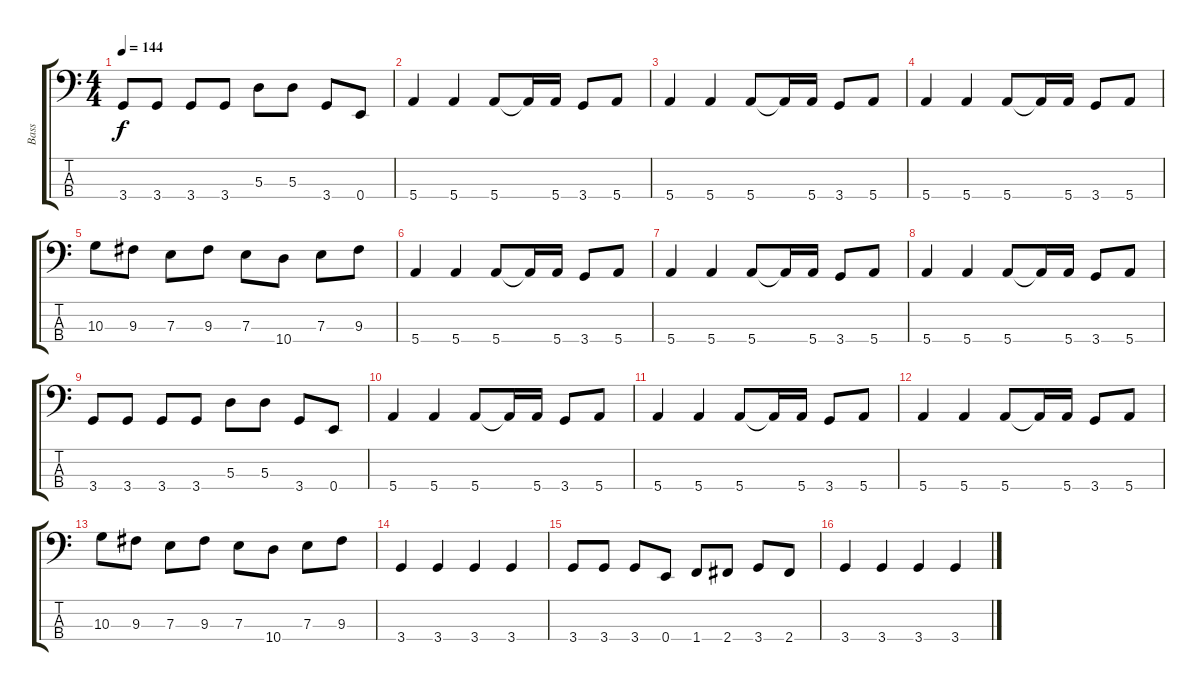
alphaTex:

\track ("Bass" "Bass") {instrument electricbasspick}
\staff {score tabs}
\tuning (G2 D2 A1 E1) {hide}
\ts (4 4)
\tempo 144
\clef f4
\ks c
3.4.8{dy f} 3.4.8 3.4.8 3.4.8 5.3.8 5.3.8 3.4.8 0.4.8 |
5.4.4 5.4.4 5.4.8 5.4{t}.16 5.4.16 3.4.8 5.4.8 |
5.4.4 5.4.4 5.4.8 5.4{t}.16 5.4.16 3.4.8 5.4.8 |
5.4.4 5.4.4 5.4.8 5.4{t}.16 5.4.16 3.4.8 5.4.8 |
10.3.8 9.3.8 7.3.8 9.3.8 7.3.8 10.4.8 7.3.8 9.3.8 |
5.4.4 5.4.4 5.4.8 5.4{t}.16 5.4.16 3.4.8 5.4.8 |
5.4.4 5.4.4 5.4.8 5.4{t}.16 5.4.16 3.4.8 5.4.8 |
5.4.4 5.4.4 5.4.8 5.4{t}.16 5.4.16 3.4.8 5.4.8 |
3.4.8 3.4.8 3.4.8 3.4.8 5.3.8 5.3.8 3.4.8 0.4.8 |
5.4.4 5.4.4 5.4.8 5.4{t}.16 5.4.16 3.4.8 5.4.8 |
5.4.4 5.4.4 5.4.8 5.4{t}.16 5.4.16 3.4.8 5.4.8 |
5.4.4 5.4.4 5.4.8 5.4{t}.16 5.4.16 3.4.8 5.4.8 |
10.3.8 9.3.8 7.3.8 9.3.8 7.3.8 10.4.8 7.3.8 9.3.8 |
3.4.4 3.4.4 3.4.4 3.4.4 |
3.4.8 3.4.8 3.4.8 0.4.8 1.4.8 2.4.8 3.4.8 2.4.8 |
3.4.4 3.4.4 3.4.4 3.4.4
